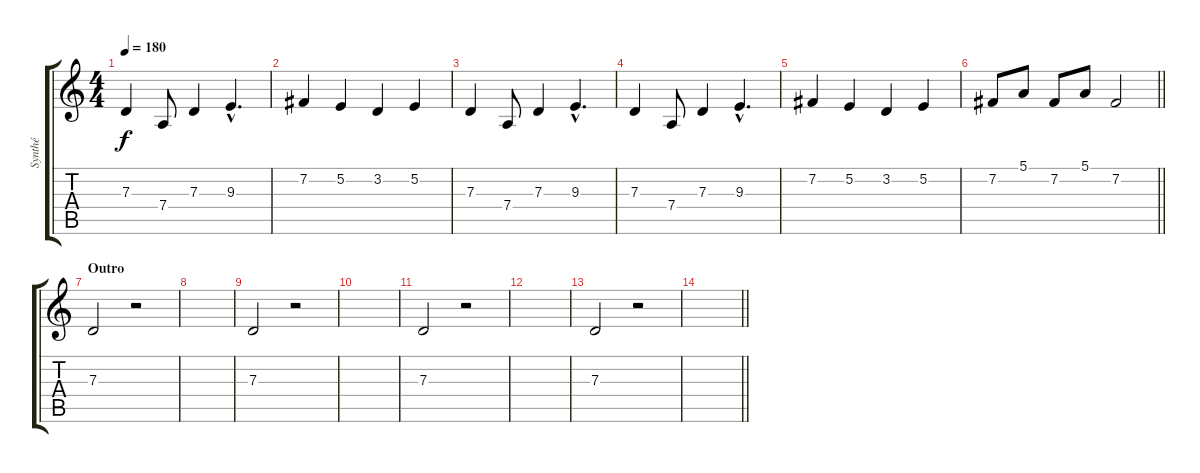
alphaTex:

\track ("Synthé" "Synthé") {instrument synthbrass1}
\staff {score tabs}
\tuning (E4 B3 G3 D3 A2 D2) {hide}
\ts (4 4)
\tempo 180
\clef g2
\ks c
7.3.4{dy f} 7.4.8 7.3.4 9.3{hac}.4{d} |
7.2.4 5.2.4 3.2.4 5.2.4 |
7.3.4 7.4.8 7.3.4 9.3{hac}.4{d} |
7.3.4 7.4.8 7.3.4 9.3{hac}.4{d} |
7.2.4 5.2.4 3.2.4 5.2.4 |
\barLineRight lightlight
7.2.8 5.1.8 7.2.8 5.1.8 7.2.2 |
\section ("" "Outro")
7.3.2{volume 3 instrument acousticgrandpiano} r.2 |
|
7.3.2 r.2 |
|
7.3.2 r.2 |
|
7.3.2 r.2 |
\barLineRight lightlight
